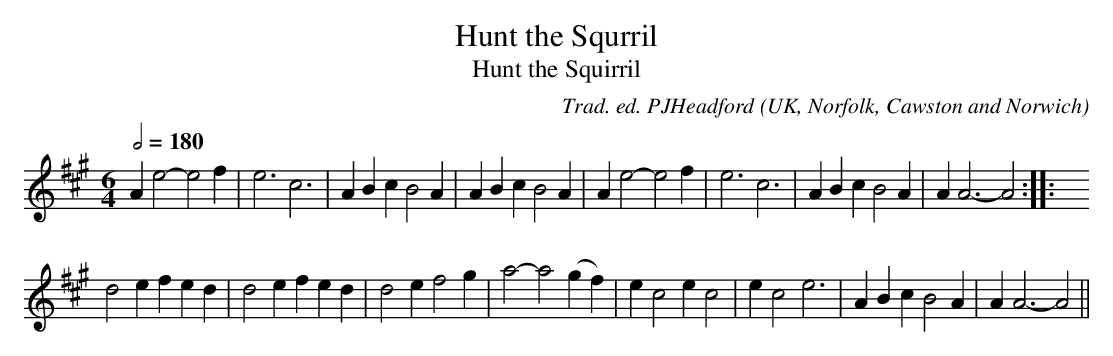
X:1
T:Hunt the Squrril
T:Hunt the Squirril
C:Trad. ed. PJHeadford
O:UK, Norfolk, Cawston and Norwich
M:6/4
L:1/4
Q:2/4=180
K:A
Ae2- e2f|e3c3|ABcB2A|ABcB2A|Ae2-e2f|e3c3|ABcB2A|AA3-A2:||:y
d2efed|d2efed|d2ef2g|a2-a2(gf)|ec2ec2|ec2e3|ABc B2A|AA3-A2||
